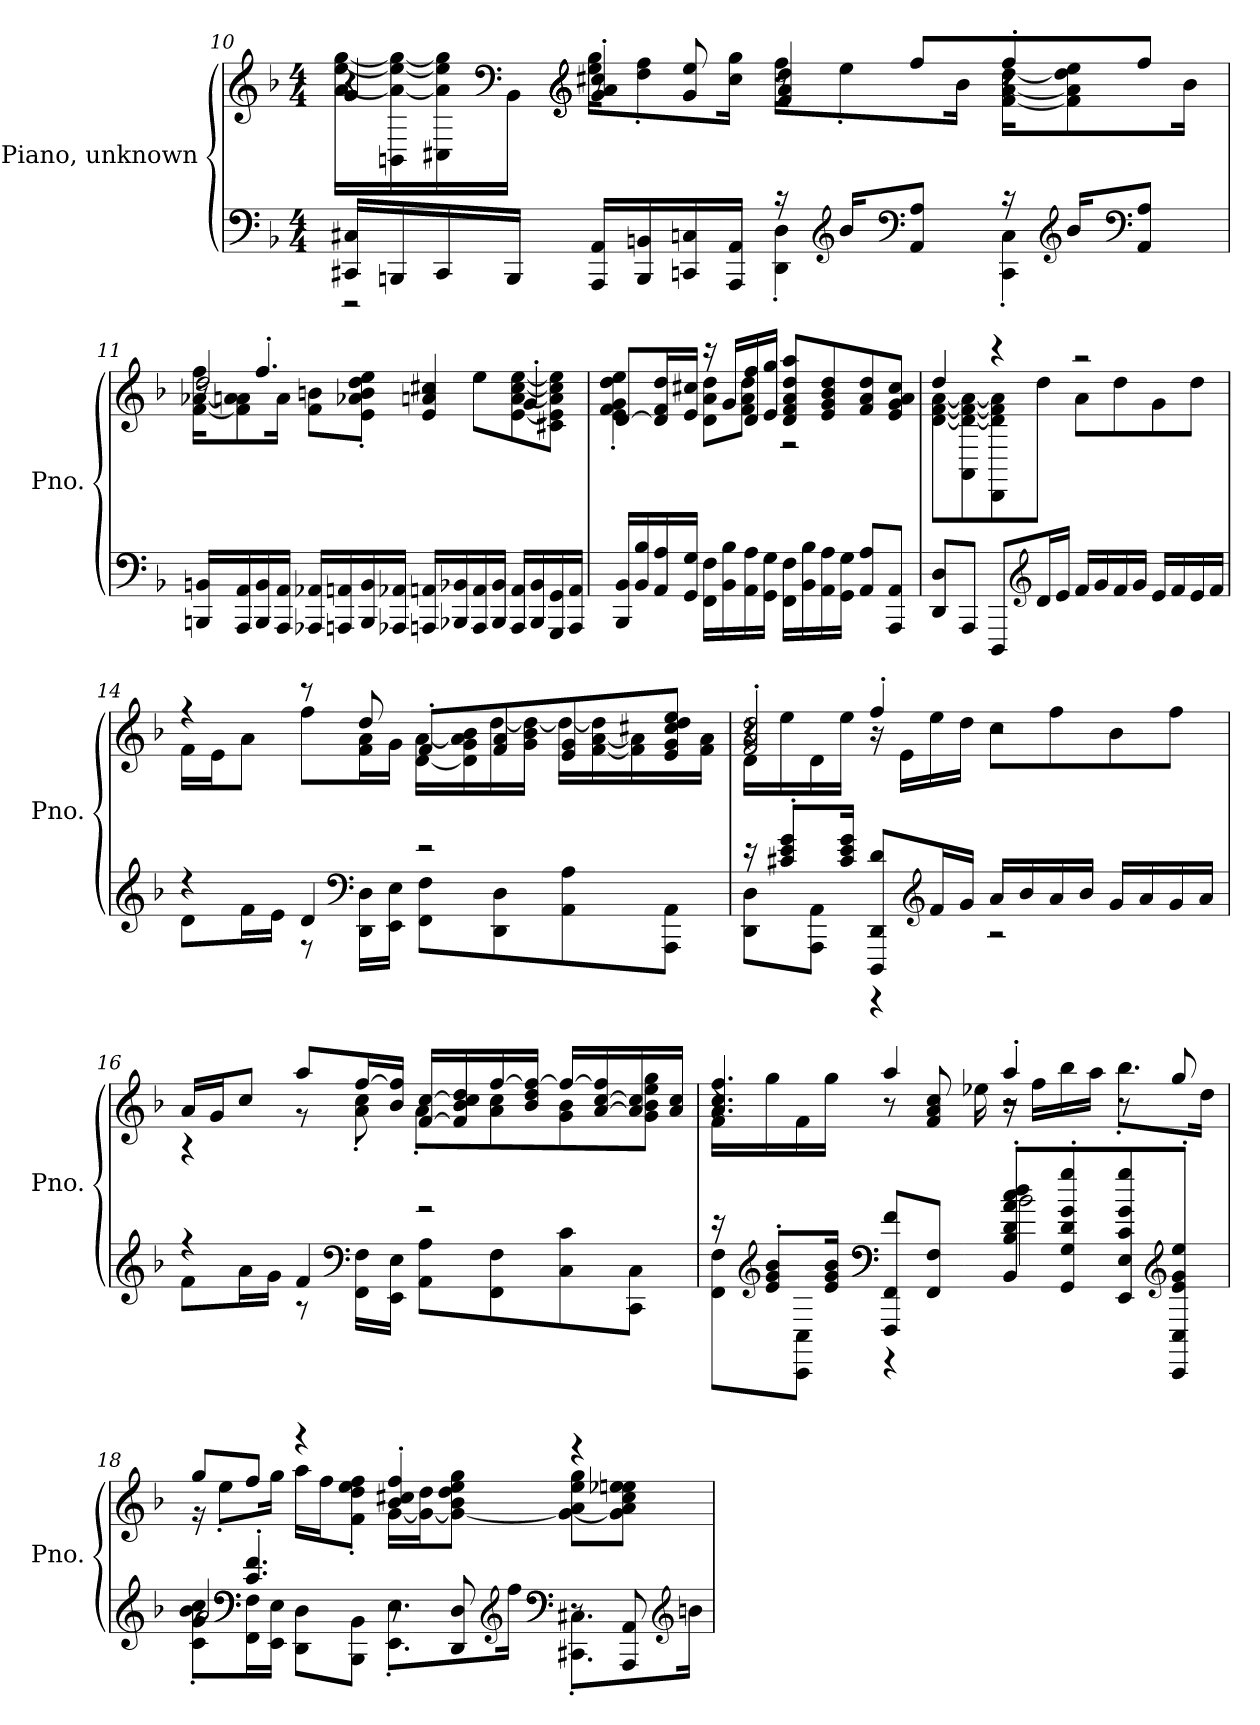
**kern	**kern
*part1	*part1
*staff2	*staff1
*I"Piano, unknown	*
*I'Pno.	*
!!LO:LB:g=z
*clefF4	*clefG2
*k[b-]	*k[b-]
*M4/4	*M4/4
=10	=10
*^	*^
*	*	*	*^
16CC#X/ 16C#X/LL	2r	4g/	[16a\ [16ee\ [16gg\LL	4r
16BBBn/	.	.	16BBn\ 16a\_ 16ee\_ 16gg\_	.
16CC#/	.	.	16C#X\ 16a\] 16ee\] 16gg\]	.
*	*	*clefF4	*	*
16BBB/JJ	.	.	16BB\JJ	.
*	*	*clefG2	*	*
16AAA/ 16AA/LL	.	4g/' 4a/' 4cc#X/'	16ee\ 16gg\KL	8r
16BBB/ 16BBn/	.	.	8dd\' 8ff\'	.
16CCn/ 16Cn/	.	.	.	8g/ 8ee/
16AAA/ 16AA/JJ	.	.	16cc#\ 16gg\Jk	.
16r	4DD\' 4D\'	8r	16ff\KL	4f/ 4a/ 4dd/
*clefG2	*	*	*	*
16b-/KL	.	.	8ee'\	.
*clefF4	*	*	*	*
8AA/ 8A/J	.	8ff/L	.	.
.	.	.	16b-\Jk	.
16r	4CC\' 4C\'	8ff'/	[16f\ [16a\ [16dd\KL	4r
*clefG2	*	*	*	*
16b-/KL	.	.	8f\] 8a\] 8dd\] 8ee\	.
*clefF4	*	*	*	*
8AA/ 8A/J	.	8ff/J	.	.
.	.	.	16b-\Jk	.
*v	*v	*	*	*
!!LO:PB:g=z	!!	!!
=11	=11	=11	=11
16BBBn/ 16BBn/LL	2dd/	[16f\ [16a-X\ 16ff\KL	8r
16AAA/ 16AA/	.	8f\] 8a-\] 8an\	.
16BBB/ 16BB/	.	.	4.ff'/
16AAA/ 16AA/JJ	.	16a\Jk	.
16AAA-X/ 16AA-X/LL	.	8f\ 8bn\L	.
16AAAn/ 16AAn/	.	.	.
16BBB/ 16BB/	.	8e\' 8a-X\' 8b\' 8dd\' 8ee\'J	.
16AAA-X/ 16AA-X/JJ	.	.	.
16AAAn/ 16AAn/LL	2r	8r	4e/ 4an/ 4cc#X/
16BBB-X/ 16BB-X/	.	.	.
16AAA/ 16AA/	.	8ee\L	.
16BBB-/ 16BB-/JJ	.	.	.
16AAA/ 16AA/LL	.	[8e\ [8a\ [8cc#\ [8ee\	4g'/
16BBB-/ 16BB-/	.	.	.
16GGG/ 16GG/	.	8c#X\ 8e\] 8a\] 8cc#\] 8ee\]J	.
16AAA/ 16AA/JJ	.	.	.
*	*	*v	*v
=12	=12	=12
16BBB-/ 16BB-/LL	[8d/L	4e\' 4f\' 4g\' 4dd\' 4ee\'
16BB-/ 16B-/	.	.
16AA/ 16A/	16d/] 16f/ 16dd/L	.
16GG/ 16G/JJ	16e/ 16cc#X/JJ	.
16FF\ 16F\LL	16r	8d\ 8a\ 8dd\L
16BB-\ 16B-\	16g/LL	.
16AA\ 16A\	16d/ 16ff/	8f\ 8a\ 8dd\J
16GG\ 16G\JJ	16e/ 16gg/JJ	.
16FF\ 16F\LL	8d/ 8f/ 8a/ 8dd/ 8aa/L	2r
16BB-\ 16B-\	.	.
16AA\ 16A\	8e/ 8g/ 8b-/ 8dd/	.
16GG\ 16G\JJ	.	.
8AA/ 8A/L	8f/ 8a/ 8dd/	.
8AAA/ 8AA/J	8e/ 8g/ 8a/ 8cc#/J	.
!!LO:LB:g=z	!!
=13	=13	=13
8DD/ 8D/L	4dd/	[8d\ [8f\ [8a\L
8AAA/J	.	8AA\ 8d\_ 8f\_ 8a\_
8DDD/L	4r	8DD\ 8d\] 8f\] 8a\]
*clefG2	*	*
16d/L	.	8dd\J
16e/JJ	.	.
16f/LL	2r	8a\L
16g/	.	.
16f/	.	8dd\
16g/JJ	.	.
16e/LL	.	8g\
16f/	.	.
16e/	.	8dd\J
16f/JJ	.	.
=14	=14	=14
*^	*	*
4r	8d\L	4r	16f\LL
.	.	.	16e\J
.	16f\L	.	8a\J
.	16e\JJ	.	.
4d/	8r	8r	8ff\L
*clefF4	*	*	*
.	16DD\ 16D\LL	8dd/	16f\ 16a\L
.	16EE\ 16E\JJ	.	16g\JJ
2r	8FF\ 8F\L	8f'/L	[16d\ [16a\LL
.	.	.	16d\] 16g\ 16a\] 16b-\
.	8DD\ 8D\	8f/ 8a/	[16dd\
.	.	.	16g\ 16b-\ 16dd\_JJ
.	8AA\ 8A\	8e/ 8g/	16dd\LL_
.	.	.	[16f\ [16a\ 16dd\]
.	8AAA\ 8AA\J	8e/ 8g/ 8cc#X/ 8dd/ 8ee/J	16f\] 16a\]
.	.	.	16f\ 16a\JJ
!!LO:LB:g=z
=15	=15	=15	=15
*	*	*	*^
16r	8DD\ 8D\L	4r	16d\LL	2f/' 2a/' 2dd/'
8c#X/' 8e/' 8g/'L	.	.	16ee\	.
.	8AAA\ 8AA\J	.	16d\	.
16c#/ 16e/ 16g/Jk	.	.	16ee\JJ	.
8DDD/ 8DD/ 8d/L	4r	4ff'/	16r	.
.	.	.	16e\LL	.
*clefG2	*	*	*	*
16f/L	.	.	16ee\	.
16g/JJ	.	.	16dd\JJ	.
16a/LL	2r	2r	8cc\L	2r
16b-/	.	.	.	.
16a/	.	.	8ff\	.
16b-/JJ	.	.	.	.
16g/LL	.	.	8b-\	.
16a/	.	.	.	.
16g/	.	.	8ff\J	.
16a/JJ	.	.	.	.
*	*	*	*v	*v
=16	=16	=16	=16
4r	8f\L	16a/LL	4r
.	.	16g/J	.
.	16a\L	8cc/J	.
.	16g\JJ	.	.
4f/	8r	8aa/L	8r
*clefF4	*	*	*
.	16FF\ 16F\LL	[16ff/L	8a\' 8cc\'
.	16EE\ 16E\JJ	16b-/ 16ff/]JJ	.
2r	8AA\ 8A\L	[16f/ [16cc/LL	8a'\L
.	.	16f/] 16b-/ 16cc/] 16dd/	.
.	8FF\ 8F\	[16ff/	8a\ 8cc\
.	.	16b-/ 16dd/ 16ff/_JJ	.
.	8C\ 8c\	16ff/LL_	8g\ 8b-\
.	.	[16a/ [16cc/ 16ff/]	.
.	8CC\ 8C\J	16a/] 16cc/]	8g\ 8b-\ 8ee\ 8gg\J
.	.	16a/ 16cc/JJ	.
!!LO:LB:g=z
=17	=17	=17	=17
*	*	*	*^
16r	8FF\ 8F\L	4r	16f\LL	4.a/ 4.cc/ 4.ff/
*clefG2	*	*	*	*
8e/' 8g/' 8b-/'L	.	.	16gg\	.
.	8CC\ 8C\J	.	16f\	.
16e/ 16g/ 16b-/Jk	.	.	16gg\JJ	.
*clefF4	*	*	*	*
8FFF/ 8FF/ 8f/L	4r	4aa/	8r	.
8FF/ 8F/J	.	.	16r	8f/ 8a/ 8cc/
.	.	.	16ee-X\	.
8BB-/' 8B-/' 8d/' 8a/' 8cc/' 8dd/'L	2b-\	4aa'/	16r	2r
.	.	.	16ff\LL	.
8GG/' 8G/' 8d/' 8g/' 8gg/'	.	.	16bb-\	.
.	.	.	16aa\JJ	.
8EE/ 8E/ 8c/ 8g/ 8gg/	.	8r	8.bb-'\L	.
*clefG2	*	*	*	*
8CC/' 8C/' 8e/' 8g/' 8ee/'J	.	8gg/	.	.
.	.	.	16dd\Jk	.
*	*	*	*v	*v
!!LO:LB:g=z
=18	=18	=18	=18
*	*^	*	*
8r	8c\' 8g\' 8b-\' 8cc\'L	2a/	8gg/L	16r
.	.	.	.	8ee'\L
*clefF4	*	*	*	*
4.c/' 4.f/'	16FF\ 16F\L	.	8ff/J	.
.	16EE\ 16E\JJ	.	.	16gg\Jk
.	8DD\ 8D\L	.	4r	16aa\LL
.	.	.	.	16ff\J
.	8BBB-\ 8BB-\J	.	.	8f\' 8dd\' 8ee\' 8ff\'J
2r	8.EE\' 8.E\'L	8r	4b-/' 4cc#X/' 4ff/'	[16g\LL
.	.	.	.	16g\_ 16dd\J
.	.	8DD/ 8D/	.	8g\_ 8b-\ 8dd\ 8ee\ 8gg\J
*clefG2	*	*	*	*
.	16ff\Jk	.	.	.
*clefF4	*	*	*	*
.	8.CC#X\' 8.C#X\'L	8r	4r	8g\_ 8a\ 8ee\ 8gg\L
.	.	8AAA/ 8AA/	.	8g\] 8a\ 8cc#\ 8ee-X\ 8een\J
*clefG2	*	*	*	*
.	16bn\Jk	.	.	.
*v	*v	*v	*	*
*	*v	*v
=	=
*-	*-
